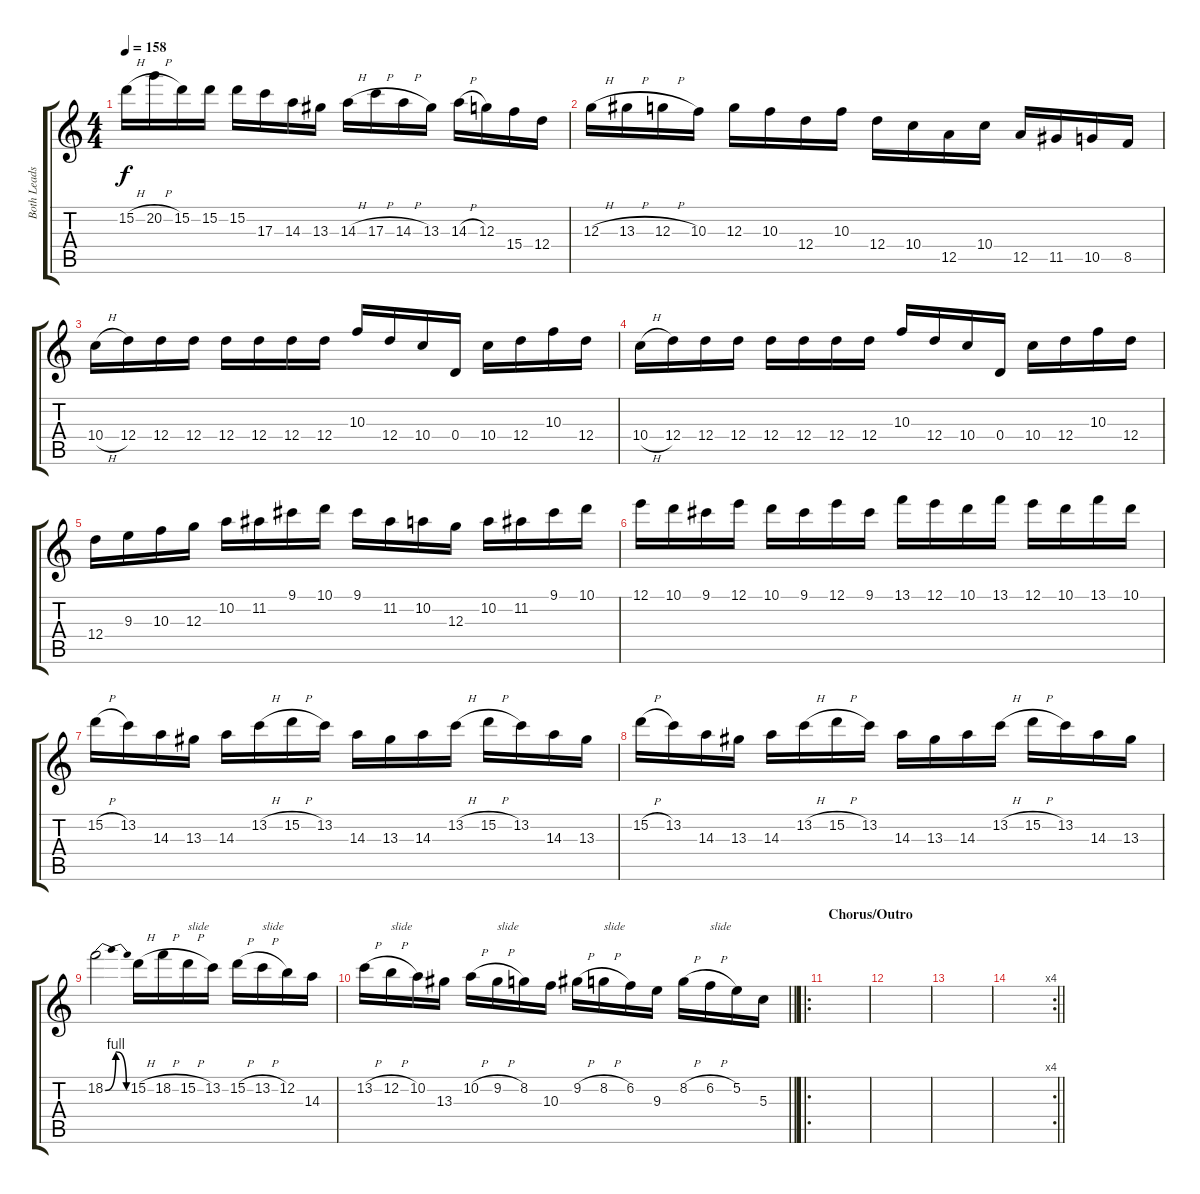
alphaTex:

\track ("Both Leads" "Both Leads") {instrument distortionguitar}
\staff {score tabs}
\tuning (E4 B3 G3 D3 A2 D2) {hide}
\ts (4 4)
\tempo 158
\clef g2
\ks c
15.2{h}.16{dy f} 20.2{h}.16 15.2.16 15.2.16 15.2.16 17.3.16 14.3.16 13.3.16 14.3{h}.16 17.3{h}.16 14.3{h}.16 13.3.16 14.3{h}.16 12.3.16 15.4.16 12.4.16 |
12.3{h}.16 13.3{h}.16 12.3{h}.16 10.3.16 12.3.16 10.3.16 12.4.16 10.3.16 12.4.16 10.4.16 12.5.16 10.4.16 12.5.16 11.5.16 10.5.16 8.5.16 |
10.4{h}.16 12.4.16 12.4.16 12.4.16 12.4.16 12.4.16 12.4.16 12.4.16 10.3.16 12.4.16 10.4.16 0.4.16 10.4.16 12.4.16 10.3.16 12.4.16 |
10.4{h}.16 12.4.16 12.4.16 12.4.16 12.4.16 12.4.16 12.4.16 12.4.16 10.3.16 12.4.16 10.4.16 0.4.16 10.4.16 12.4.16 10.3.16 12.4.16 |
12.4.16 9.3.16 10.3.16 12.3.16 10.2.16 11.2.16 9.1.16 10.1.16 9.1.16 11.2.16 10.2.16 12.3.16 10.2.16 11.2.16 9.1.16 10.1.16 |
12.1.16 10.1.16 9.1.16 12.1.16 10.1.16 9.1.16 12.1.16 9.1.16 13.1.16 12.1.16 10.1.16 13.1.16 12.1.16 10.1.16 13.1.16 10.1.16 |
15.2{h}.16 13.2.16 14.3.16 13.3.16 14.3.16 13.2{h}.16 15.2{h}.16 13.2.16 14.3.16 13.3.16 14.3.16 13.2{h}.16 15.2{h}.16 13.2.16 14.3.16 13.3.16 |
15.2{h}.16 13.2.16 14.3.16 13.3.16 14.3.16 13.2{h}.16 15.2{h}.16 13.2.16 14.3.16 13.3.16 14.3.16 13.2{h}.16 15.2{h}.16 13.2.16 14.3.16 13.3.16 |
18.2{be (bendrelease 0 0 5 4 45 4 60 0)}.2 15.2{h}.16 18.2{h}.16 15.2{h}.16{txt "slide"} 13.2.16 15.2{h}.16 13.2{h}.16{txt "slide"} 12.2.16 14.3.16 |
\barLineRight lightlight
13.2{h}.16 12.2{h}.16{txt "slide"} 10.2.16 13.3.16 10.2{h}.16 9.2{h}.16{txt "slide"} 8.2.16 10.3.16 9.2{h}.16 8.2{h}.16{txt "slide"} 6.2.16 9.3.16 8.2{h}.16 6.2{h}.16{txt "slide"} 5.2.16 5.3.16 |
\ro
\section ("" "Chorus/Outro")
|
|
|
\rc 4
\barLineRight lightlight
